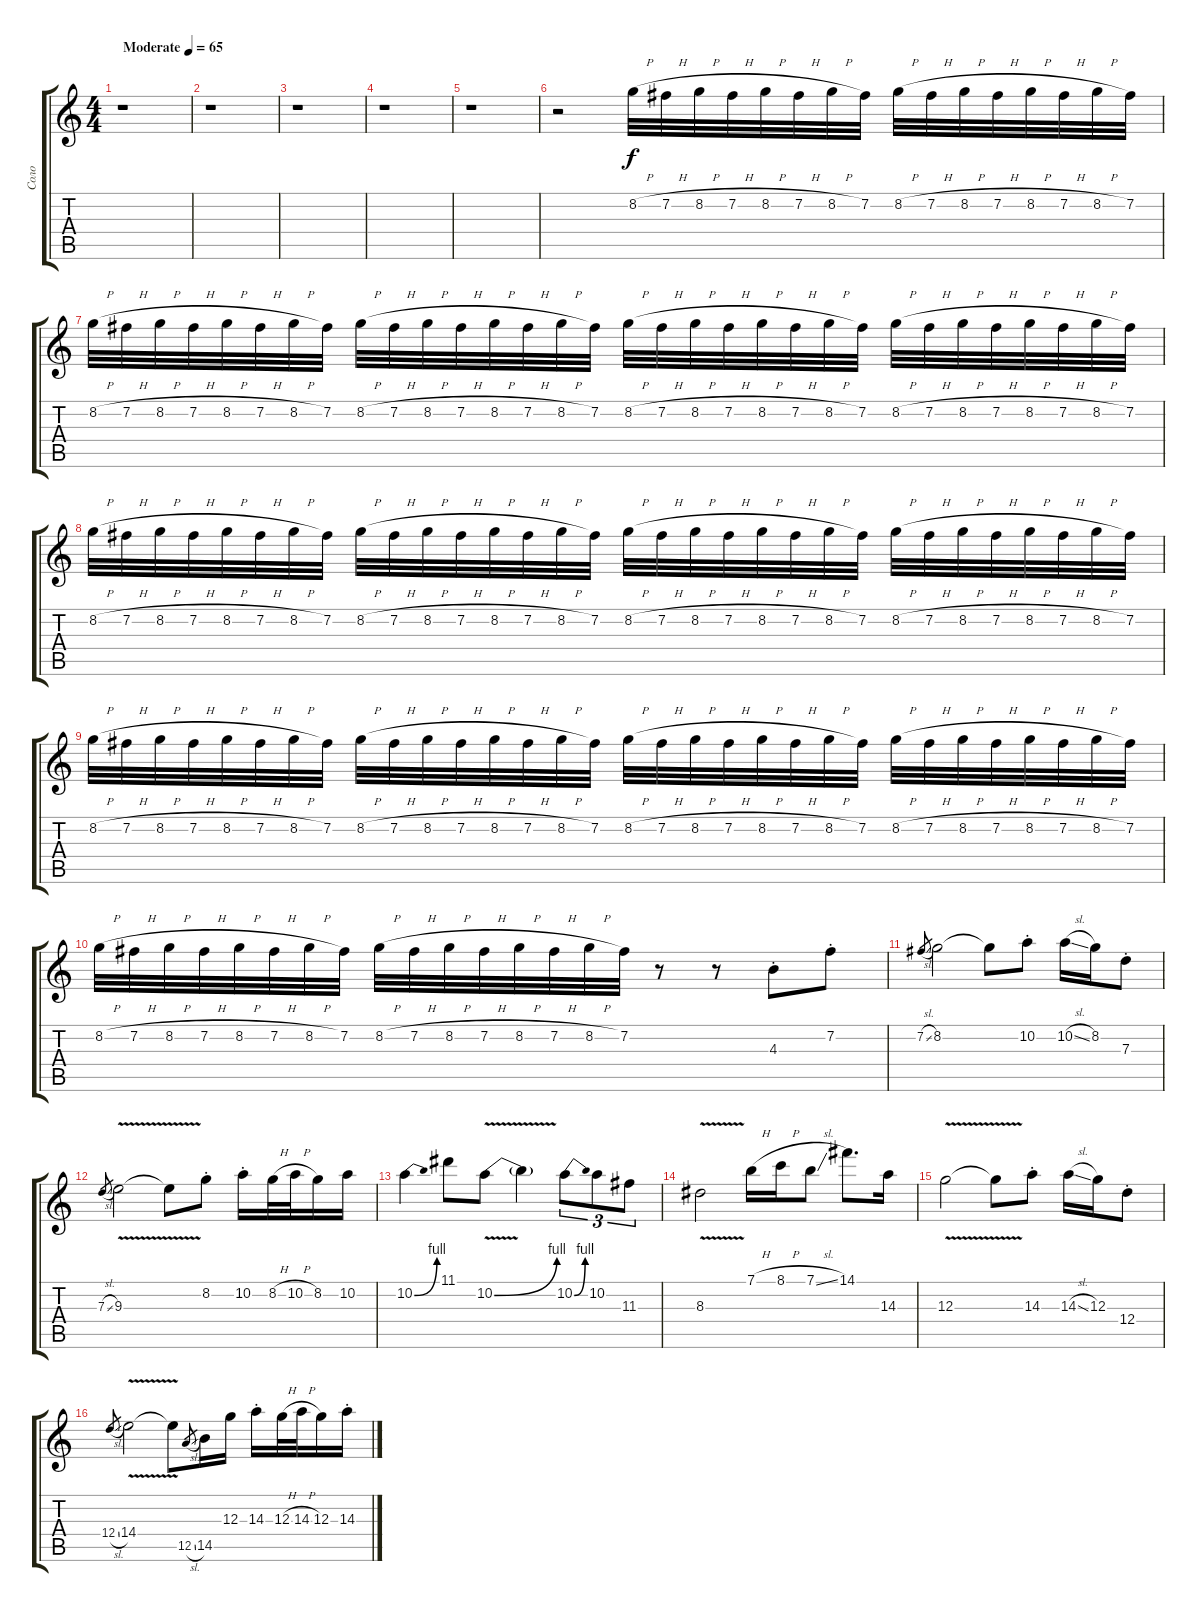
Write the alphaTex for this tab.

\track ("Соло" "Соло") {instrument distortionguitar}
\staff {score tabs}
\tuning (E4 B3 G3 D3 A2 E2) {hide}
\ts (4 4)
\tempo (65 "Moderate")
\clef g2
\ks c
r.1{dy f instrument distortionguitar} |
r.1 |
r.1 |
r.1 |
r.1 |
r.2{volume 0} 8.2{h}.32{volume 3} 7.2{h}.32 8.2{h}.32 7.2{h}.32 8.2{h}.32 7.2{h}.32 8.2{h}.32 7.2.32 8.2{h}.32 7.2{h}.32 8.2{h}.32 7.2{h}.32 8.2{h}.32 7.2{h}.32 8.2{h}.32 7.2.32 |
8.2{h}.32 7.2{h}.32 8.2{h}.32 7.2{h}.32 8.2{h}.32 7.2{h}.32 8.2{h}.32 7.2.32 8.2{h}.32 7.2{h}.32 8.2{h}.32 7.2{h}.32 8.2{h}.32 7.2{h}.32 8.2{h}.32 7.2.32 8.2{h}.32 7.2{h}.32 8.2{h}.32 7.2{h}.32 8.2{h}.32 7.2{h}.32 8.2{h}.32 7.2.32 8.2{h}.32{volume 1} 7.2{h}.32 8.2{h}.32 7.2{h}.32 8.2{h}.32 7.2{h}.32 8.2{h}.32 7.2.32 |
8.2{h}.32 7.2{h}.32 8.2{h}.32 7.2{h}.32 8.2{h}.32 7.2{h}.32 8.2{h}.32 7.2.32 8.2{h}.32 7.2{h}.32 8.2{h}.32 7.2{h}.32 8.2{h}.32 7.2{h}.32 8.2{h}.32 7.2.32 8.2{h}.32 7.2{h}.32 8.2{h}.32 7.2{h}.32 8.2{h}.32 7.2{h}.32 8.2{h}.32 7.2.32 8.2{h}.32{volume 5} 7.2{h}.32 8.2{h}.32 7.2{h}.32 8.2{h}.32 7.2{h}.32 8.2{h}.32 7.2.32 |
8.2{h}.32 7.2{h}.32 8.2{h}.32 7.2{h}.32 8.2{h}.32 7.2{h}.32 8.2{h}.32 7.2.32 8.2{h}.32 7.2{h}.32 8.2{h}.32 7.2{h}.32 8.2{h}.32 7.2{h}.32 8.2{h}.32 7.2.32 8.2{h}.32{volume 0} 7.2{h}.32 8.2{h}.32 7.2{h}.32 8.2{h}.32 7.2{h}.32 8.2{h}.32 7.2.32 8.2{h}.32 7.2{h}.32 8.2{h}.32 7.2{h}.32 8.2{h}.32 7.2{h}.32 8.2{h}.32 7.2.32 |
8.2{h}.32 7.2{h}.32 8.2{h}.32 7.2{h}.32 8.2{h}.32 7.2{h}.32 8.2{h}.32 7.2.32 8.2{h}.32 7.2{h}.32 8.2{h}.32 7.2{h}.32 8.2{h}.32 7.2{h}.32 8.2{h}.32 7.2.32 r.8 r.8{volume 10} 4.3{st}.8 7.2{st}.8 |
7.2{sl}.8{gr} 8.2.2 8.2{t}.8 10.2{st}.8 10.2{sl}.16 8.2.16 7.3{st}.8 |
7.3{sl}.8{gr} 9.3{v}.2 9.3{t}.8 8.2{st}.8 10.2{st}.16 8.2{h}.32 10.2{h}.32 8.2.16 10.2.16 |
10.2{be (bend 0 0 60 4)}.4 11.1.8 10.2{be (bend 0 0 60 4) v}.8 10.2{t}.4 10.2{be (bend 0 0 60 4)}.8{tu (3 2)} 10.2.8{tu (3 2)} 11.3.8{tu (3 2)} |
8.3{v}.2 7.1{h}.16 8.1{h}.16 7.1{sl}.8 14.1.8{d} 14.3.16 |
12.3{v}.2 12.3{t}.8 14.3{st}.8 14.3{sl}.16 12.3.16 12.4{st}.8 |
12.4{sl}.8{gr} 14.4{v}.2 14.4{t}.8 12.5{sl}.8{gr} 14.5.16 12.3.16 14.3{st}.16 12.3{h}.32 14.3{h}.32 12.3.16 14.3{st}.16
